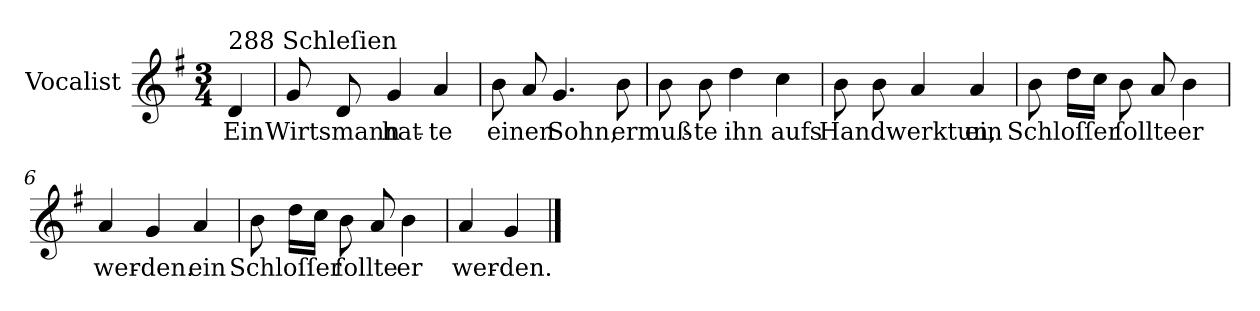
**kern	**text
*part1	*part1
*staff1	*staff1
*I"Vocalist	*
*k[f#]	*
*G:	*
*M3/4	*
=	=
!LO:TX:a:t=288 Schleſien	!
4d	Ein
=1	=1
8g	Wirtsmann
8d	.
4g	hat-
4a	-te
=2	=2
8b	einen
8a	.
4.g	Sohn,
8b	er
=3	=3
8b	muß-
8b	-te
4dd	ihn
4cc	aufs
=4	=4
8b	Handwerktun,
8b	.
4a	.
4a	ein
=5	=5
8b	Schloſſer
16ddLL	.
16ccJJ	.
8b	ſollte
8a	.
4b	er
=6	=6
4a	wer-
4g	-den.
4a	ein
=7	=7
8b	Schloſſer
16ddLL	.
16ccJJ	.
8b	ſollte
8a	.
4b	er
=8	=8
4a	wer-
4g	-den.
==	==
*-	*-
